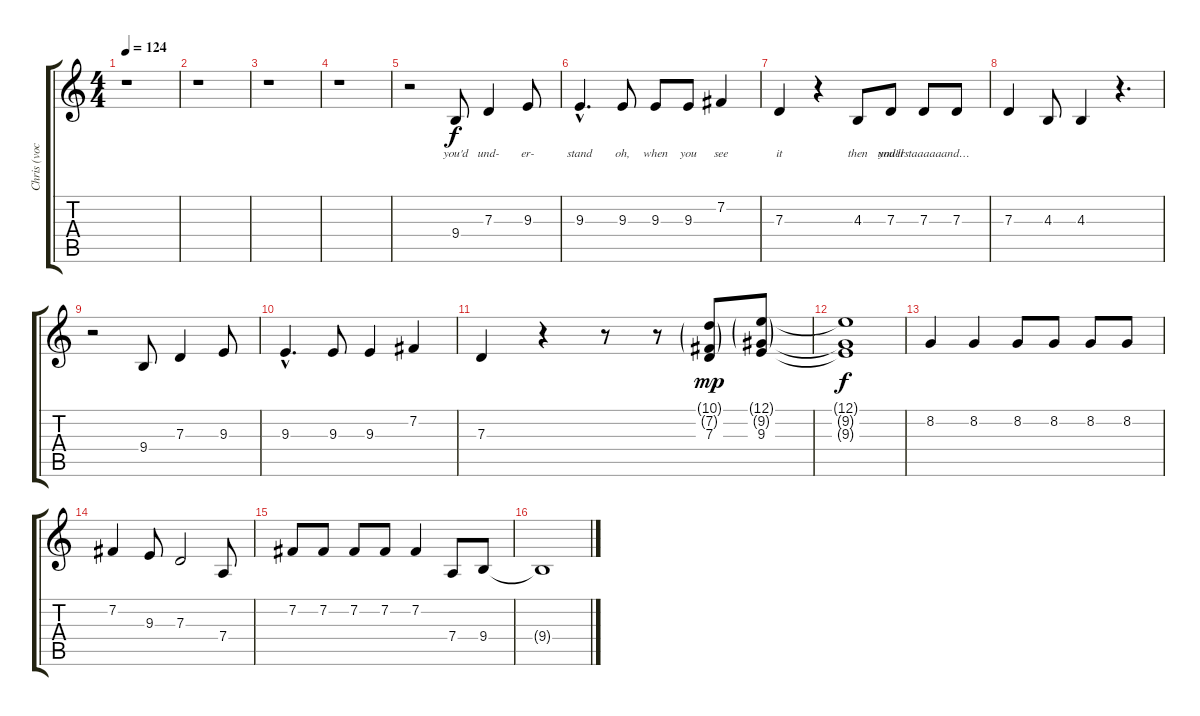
\track ("Chris (vocals)" "Chris (voc") {instrument synthbrass2}
\staff {score tabs}
\tuning (E4 B3 G3 D3 A2 E2) {hide}
\ts (4 4)
\tempo 124
\clef g2
\ks c
r.1{dy f} |
r.1 |
r.1 |
r.1 |
r.2{volume 15} 9.4.8{lyrics (0 "you'd") lyrics (1 "") lyrics (2 "") lyrics (3 "") lyrics (4 "")} 7.3.4{lyrics (0 "und-") lyrics (1 "") lyrics (2 "") lyrics (3 "") lyrics (4 "")} 9.3.8{lyrics (0 "er-") lyrics (1 "") lyrics (2 "") lyrics (3 "") lyrics (4 "")} |
9.3{hac}.4{d lyrics (0 "stand") lyrics (1 "") lyrics (2 "") lyrics (3 "") lyrics (4 "")} 9.3.8{lyrics (0 "oh,") lyrics (1 "") lyrics (2 "") lyrics (3 "") lyrics (4 "")} 9.3.8{lyrics (0 "when") lyrics (1 "") lyrics (2 "") lyrics (3 "") lyrics (4 "")} 9.3.8{lyrics (0 "you") lyrics (1 "") lyrics (2 "") lyrics (3 "") lyrics (4 "")} 7.2.4{lyrics (0 "see") lyrics (1 "") lyrics (2 "") lyrics (3 "") lyrics (4 "")} |
7.3.4{lyrics (0 "it") lyrics (1 "") lyrics (2 "") lyrics (3 "") lyrics (4 "")} r.4 4.3.8{lyrics (0 "then") lyrics (1 "") lyrics (2 "") lyrics (3 "") lyrics (4 "")} 7.3.8{lyrics (0 "you'll") lyrics (1 "") lyrics (2 "") lyrics (3 "") lyrics (4 "")} 7.3.8{lyrics (0 "understaaaaaand…") lyrics (1 "") lyrics (2 "") lyrics (3 "") lyrics (4 "")} 7.3.8 |
7.3.4 4.3.8 4.3.4 r.4{d} |
r.2{volume 15} 9.4.8 7.3.4 9.3.8 |
9.3{hac}.4{d} 9.3.8 9.3.4 7.2.4 |
7.3.4 r.4 r.8 r.8 (10.1{g} 7.2{g} 7.3).8{dy mp} (12.1{g} 9.2{g} 9.3).8 |
(12.1{t} 9.2{t} 9.3{t}).1{dy f} |
8.2.4 8.2.4 8.2.8 8.2.8 8.2.8 8.2.8 |
7.2.4 9.3.8 7.3.2 7.4.8 |
7.2.8 7.2.8 7.2.8 7.2.8 7.2.4 7.4.8 9.4.8 |
9.4{t}.1
